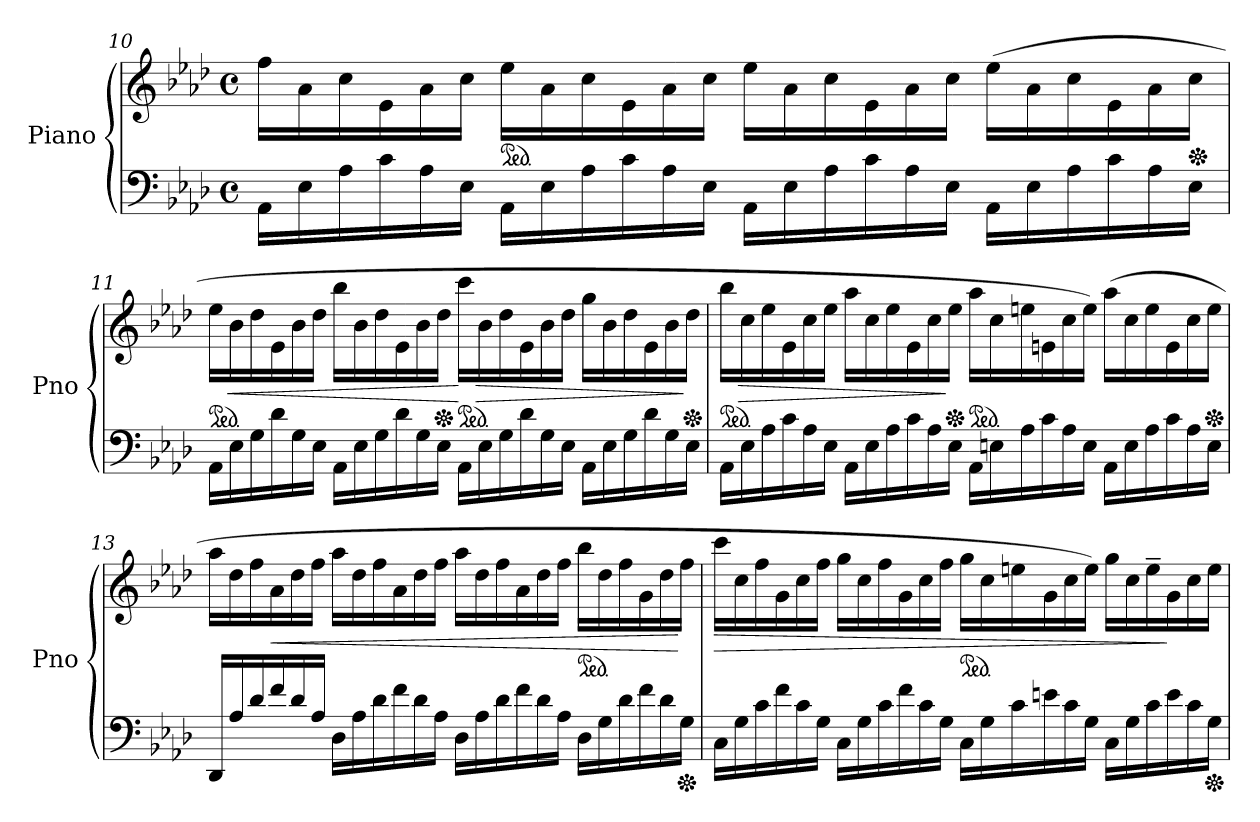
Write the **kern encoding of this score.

**kern	**kern	**dynam
*part1	*part1	*part1
*staff2	*staff1	*staff1/2
*I"Piano	*	*
*I'Pno	*	*
*clefF4	*clefG2	*
*k[b-e-a-d-]	*k[b-e-a-d-]	*
*M4/4	*M4/4	*
*met(c)	*met(c)	*
*Xtuplet	*Xtuplet	*
=10	=10	=10
24AA-\LL	24ff\LL	.
24E-\	24a-\	.
24A-\	24cc\	.
24c\	24e-\	.
24A-\	24a-\	.
24E-\JJ	24cc\JJ	.
*	*ped	*
24AA-\LL	24ee-\LL	.
24E-\	24a-\	.
24A-\	24cc\	.
24c\	24e-\	.
24A-\	24a-\	.
24E-\JJ	24cc\JJ	.
24AA-\LL	24ee-\LL	.
24E-\	24a-\	.
24A-\	24cc\	.
24c\	24e-\	.
24A-\	24a-\	.
24E-\JJ	24cc\JJ	.
24AA-\LL	(>24ee-\LL	.
24E-\	24a-\	.
24A-\	24cc\	.
24c\	24e-\	.
24A-\	24a-\	.
*	*Xped	*
24E-\JJ	24cc\JJ	.
!!LO:PB:g=z
=11	=11	=11
*	*ped	*
24AA-\LL	24ee-\LL	.
!	!	!LO:HP:b
24E-\	24b-\	<
24G\	24dd-\	.
24d-\	24e-\	.
24G\	24b-\	.
24E-\JJ	24dd-\JJ	.
24AA-\LL	24bb-\LL	.
24E-\	24b-\	.
24G\	24dd-\	.
24d-\	24e-\	.
24G\	24b-\	.
*	*Xped	*
24E-\JJ	24dd-\JJ	.
*	*ped	*
24AA-\LL	24ccc\LL	[
!	!	!LO:HP:b
24E-\	24b-\	>
24G\	24dd-\	.
24d-\	24e-\	.
24G\	24b-\	.
24E-\JJ	24dd-\JJ	.
24AA-\LL	24gg\LL	.
24E-\	24b-\	.
24G\	24dd-\	.
24d-\	24e-\	.
24G\	24b-\	.
*	*Xped	*
24E-\JJ	24dd-\JJ	]
!!LO:LB:g=z
=12	=12	=12
*	*ped	*
24AA-\LL	24bb-\LL	.
!	!	!LO:HP:b
24E-\	24cc\	>
24A-\	24ee-\	.
24c\	24e-\	.
24A-\	24cc\	.
24E-\JJ	24ee-\JJ	.
24AA-\LL	24aa-\LL	.
24E-\	24cc\	.
24A-\	24ee-\	.
24c\	24e-\	.
24A-\	24cc\	.
*	*Xped	*
24E-\JJ	24ee-\JJ	]
*	*ped	*
24AA-\LL	24aa-\LL	.
24En\	24cc\	.
24A-\	24een\	.
24c\	24en\	.
24A-\	24cc\	.
24E\JJ	24ee\JJ)	.
24AA-\LL	(>24aa-\LL	.
24E\	24cc\	.
24A-\	24ee\	.
24c\	24e\	.
24A-\	24cc\	.
*	*Xped	*
24E\JJ	24ee\JJ	.
!!LO:LB:g=z
=13	=13	=13
24DD-/LL	24aa-\LL	.
24A-/	24dd-\	.
24d-/	24ff\	.
!	!	!LO:HP:b
24f/	24a-\	<
24d-/	24dd-\	.
24A-/JJ	24ff\JJ	.
24D-\LL	24aa-\LL	.
24A-\	24dd-\	.
24d-\	24ff\	.
24f\	24a-\	.
24d-\	24dd-\	.
24A-\JJ	24ff\JJ	.
24D-\LL	24aa-\LL	.
24A-\	24dd-\	.
24d-\	24ff\	.
24f\	24a-\	.
24d-\	24dd-\	.
24A-\JJ	24ff\JJ	.
*	*ped	*
24D-\LL	24bb-\LL	.
24G\	24dd-\	.
24d-\	24ff\	.
24f\	24g\	.
24d-\	24dd-\	.
*Xped	*	*
24G\JJ	24ff\JJ	[
!!LO:LB:g=z
=14	=14	=14
!	!	!LO:HP:b
24C\LL	24ccc\LL	>
24G\	24cc\	.
24c\	24ff\	.
24f\	24g\	.
24c\	24cc\	.
24G\JJ	24ff\JJ	.
24C\LL	24gg\LL	.
24G\	24cc\	.
24c\	24ff\	.
24f\	24g\	.
24c\	24cc\	.
24G\JJ	24ff\JJ	.
*	*ped	*
24C\LL	24gg\LL	.
24G\	24cc\	.
24c\	24een\	.
24en\	24g\	.
24c\	24cc\	.
24G\JJ	24ee\JJ)	.
24C\LL	24gg\LL	.
24G\	24cc\	.
24c\	24ee~\	.
24e\	24g\	]
24c\	24cc\	.
*Xped	*	*
24G\JJ	24ee\JJ	.
=	=	=
*-	*-	*-
